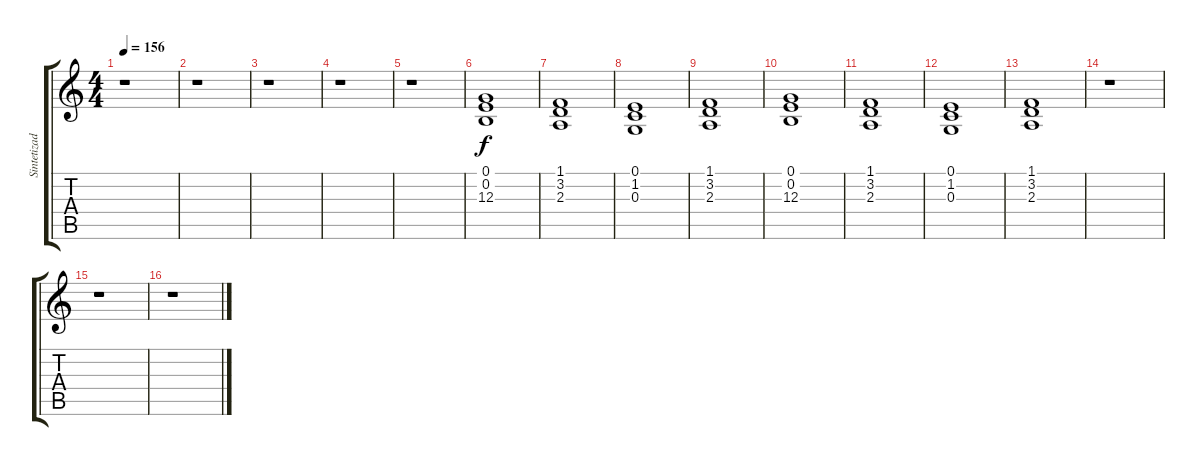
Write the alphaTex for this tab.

\track ("Sintetizador II" "Sintetizad") {instrument synthbrass2}
\staff {score tabs}
\tuning (E4 B3 G3 D3 A2 E2) {hide}
\ts (4 4)
\tempo 156
\clef g2
\ks c
r.1{dy f} |
r.1 |
r.1 |
r.1 |
r.1 |
(0.1 0.2 12.3).1 |
(1.1 3.2 2.3).1 |
(0.1 1.2 0.3).1 |
(1.1 3.2 2.3).1 |
(0.1 0.2 12.3).1 |
(1.1 3.2 2.3).1 |
(0.1 1.2 0.3).1 |
(1.1 3.2 2.3).1 |
r.1 |
r.1 |
r.1
